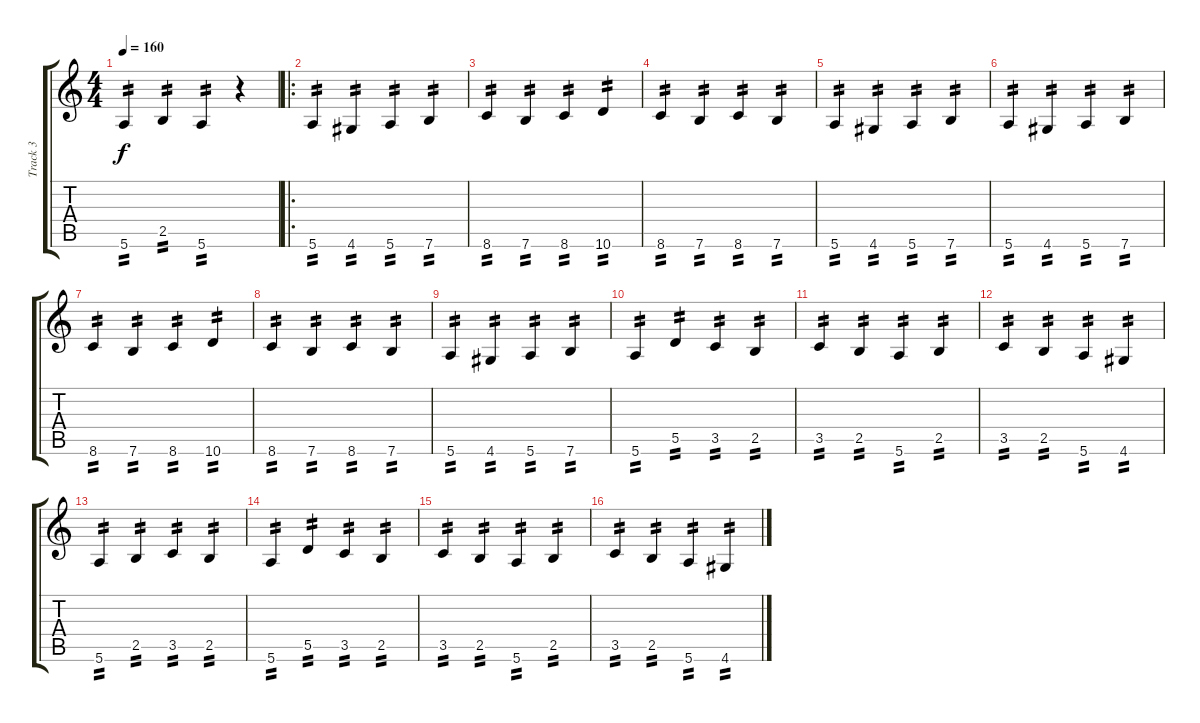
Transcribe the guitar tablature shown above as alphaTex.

\track ("Track 3" "Track 3") {instrument overdrivenguitar}
\staff {score tabs}
\tuning (E4 B3 G3 D3 A2 E2) {hide}
\ts (4 4)
\tempo 160
\clef g2
\ks c
5.6.4{tp 2 dy f} 2.5.4{tp 2} 5.6.4{tp 2} r.4 |
\ro
5.6.4{tp 2} 4.6.4{tp 2} 5.6.4{tp 2} 7.6.4{tp 2} |
8.6.4{tp 2} 7.6.4{tp 2} 8.6.4{tp 2} 10.6.4{tp 2} |
8.6.4{tp 2} 7.6.4{tp 2} 8.6.4{tp 2} 7.6.4{tp 2} |
5.6.4{tp 2} 4.6.4{tp 2} 5.6.4{tp 2} 7.6.4{tp 2} |
5.6.4{tp 2} 4.6.4{tp 2} 5.6.4{tp 2} 7.6.4{tp 2} |
8.6.4{tp 2} 7.6.4{tp 2} 8.6.4{tp 2} 10.6.4{tp 2} |
8.6.4{tp 2} 7.6.4{tp 2} 8.6.4{tp 2} 7.6.4{tp 2} |
5.6.4{tp 2} 4.6.4{tp 2} 5.6.4{tp 2} 7.6.4{tp 2} |
5.6.4{tp 2} 5.5.4{tp 2} 3.5.4{tp 2} 2.5.4{tp 2} |
3.5.4{tp 2} 2.5.4{tp 2} 5.6.4{tp 2} 2.5.4{tp 2} |
3.5.4{tp 2} 2.5.4{tp 2} 5.6.4{tp 2} 4.6.4{tp 2} |
5.6.4{tp 2} 2.5.4{tp 2} 3.5.4{tp 2} 2.5.4{tp 2} |
5.6.4{tp 2} 5.5.4{tp 2} 3.5.4{tp 2} 2.5.4{tp 2} |
3.5.4{tp 2} 2.5.4{tp 2} 5.6.4{tp 2} 2.5.4{tp 2} |
3.5.4{tp 2} 2.5.4{tp 2} 5.6.4{tp 2} 4.6.4{tp 2}
